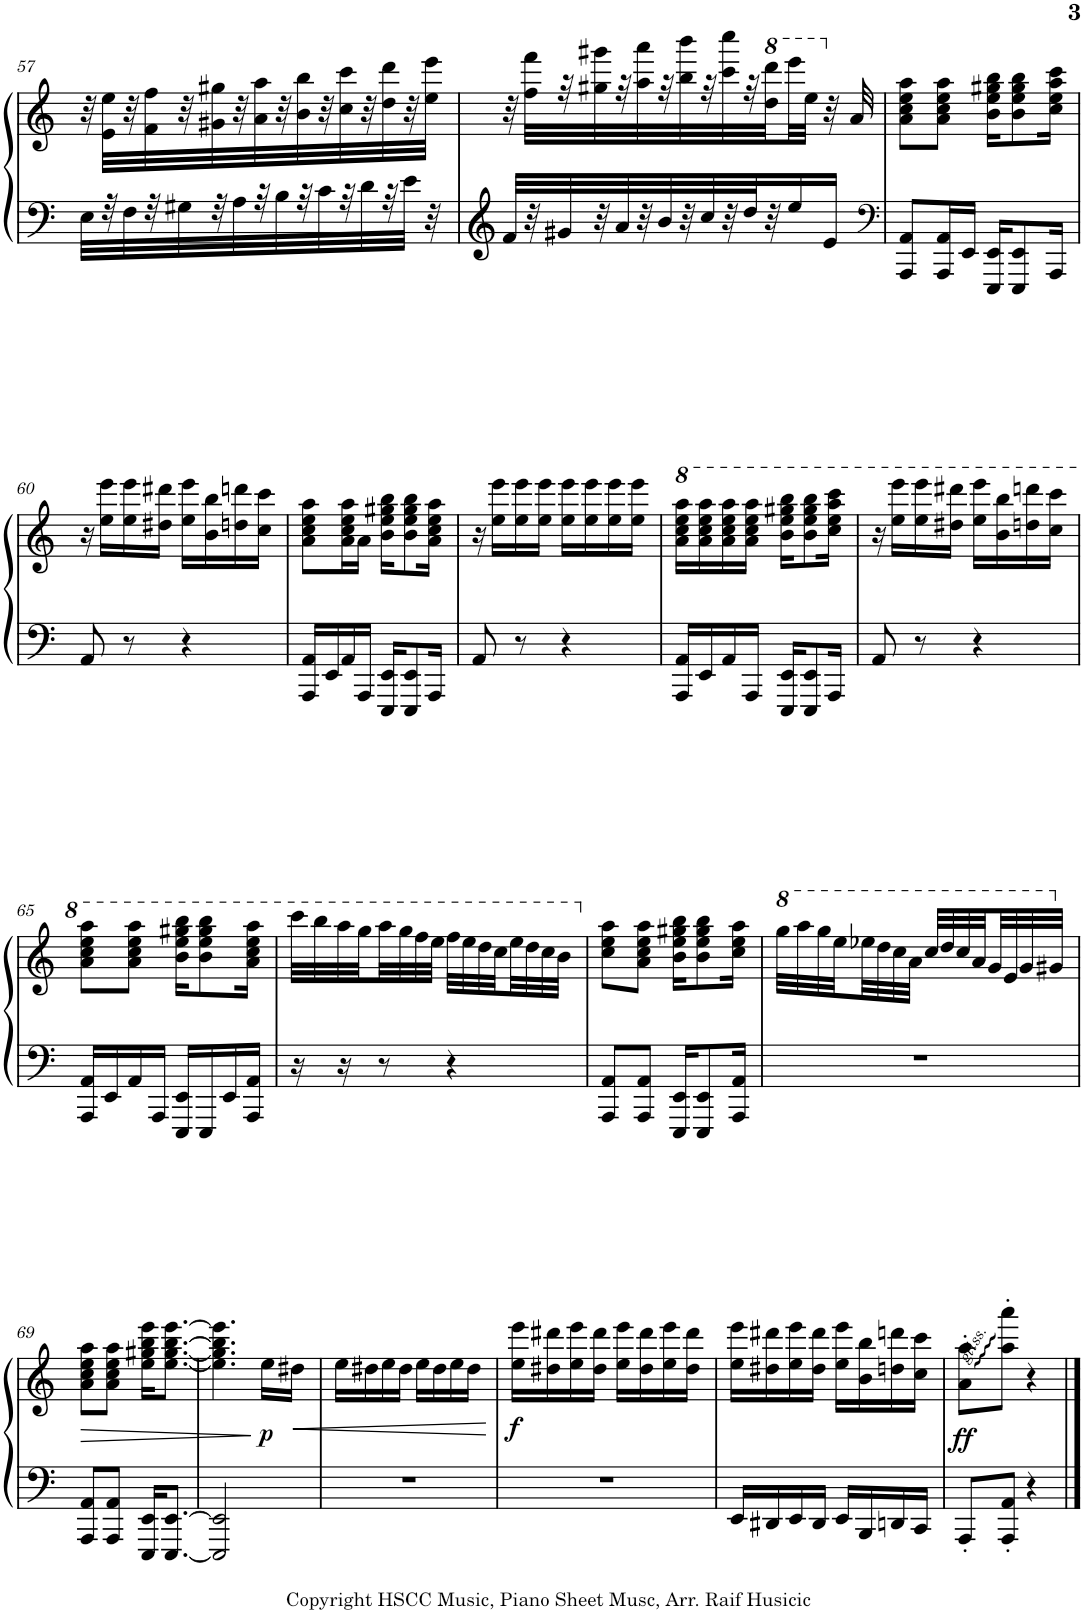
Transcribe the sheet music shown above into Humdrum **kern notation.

**kern	**kern	**dynam
*part1	*part1	*part1
*staff2	*staff1	*staff1/2
*I"Piano	*	*
*I'Pno.	*	*
!!LO:PB:g=z
*clefF4	*clefG2	*
*k[]	*k[]	*
*M2/4	*M2/4	*
=57	=57	=57
32E\LLL	32r	.
32r	32e\ 32ee\LLL	.
32F\	32r	.
32r	32f\ 32ff\	.
32G#X\	32r	.
32r	32g#X\ 32gg#X\	.
32A\	32r	.
32r	32a\ 32aa\	.
32B\	32r	.
32r	32b\ 32bb\	.
32c\	32r	.
32r	32cc\ 32ccc\	.
32d\	32r	.
32r	32dd\ 32ddd\	.
32e\JJJ	32r	.
32r	32ee\ 32eee\JJJ	.
=58	=58	=58
32f/LLL	32r	.
32r	32ff\ 32fff\LLL	.
32g#X/	32r	.
32r	32gg#X\ 32ggg#X\	.
32a/	32r	.
32r	32aa\ 32aaa\	.
32b/	32r	.
32r	32bb\ 32bbb\	.
32cc/	32r	.
32r	32ccc\ 32cccc\	.
32dd/	32r	.
*	*8va	*
32r	32ddd\ 32dddd\	.
16ee/	32eeee\	.
.	32eee\JJJ	.
*	*X8va	*
16e/JJ	32r	.
.	32a/	.
=59	=59	=59
*clefF4	*	*
8AAA/ 8AA/L	8a\ 8cc\ 8ee\ 8aa\L	.
16AAA/ 16AA/L	8a\ 8cc\ 8ee\ 8aa\J	.
16EE/JJ	.	.
16EEE/ 16EE/KL	16b\ 16ee\ 16gg#X\ 16bb\KL	.
8EEE/ 8EE/	8b\ 8ee\ 8gg#\ 8bb\	.
16AAA/Jk	16cc\ 16ee\ 16aa\ 16ccc\Jk	.
!!LO:LB:g=z
=60	=60	=60
8AA/	16r	.
.	16ee\ 16eee\LL	.
8r	16ee\ 16eee\	.
.	16dd#X\ 16ddd#X\JJ	.
4r	16ee\ 16eee\LL	.
.	16b\ 16bb\	.
.	16ddn\ 16dddn\	.
.	16cc\ 16ccc\JJ	.
=61	=61	=61
16AAA/ 16AA/LL	8a\ 8cc\ 8ee\ 8aa\L	.
16EE/	.	.
16AA/	16a\ 16cc\ 16ee\ 16aa\L	.
16AAA/JJ	16a\JJ	.
16EEE/ 16EE/KL	16b\ 16ee\ 16gg#X\ 16bb\KL	.
8EEE/ 8EE/	8b\ 8ee\ 8gg#\ 8bb\	.
16AAA/Jk	16a\ 16cc\ 16ee\ 16aa\Jk	.
=62	=62	=62
8AA/	16r	.
.	16ee\ 16eee\LL	.
8r	16ee\ 16eee\	.
.	16ee\ 16eee\JJ	.
4r	16ee\ 16eee\LL	.
.	16ee\ 16eee\	.
.	16ee\ 16eee\	.
.	16ee\ 16eee\JJ	.
=63	=63	=63
*	*8va	*
16AAA/ 16AA/LL	16aa\ 16ccc\ 16eee\ 16aaa\LL	.
16EE/	16aa\ 16ccc\ 16eee\ 16aaa\	.
16AA/	16aa\ 16ccc\ 16eee\ 16aaa\	.
16AAA/JJ	16aa\ 16ccc\ 16eee\ 16aaa\JJ	.
16EEE/ 16EE/KL	16bb\ 16eee\ 16ggg#X\ 16bbb\KL	.
8EEE/ 8EE/	8bb\ 8eee\ 8ggg#\ 8bbb\	.
16AAA/Jk	16ccc\ 16eee\ 16aaa\ 16cccc\Jk	.
=64	=64	=64
8AA/	16r	.
.	16eee\ 16eeee\LL	.
8r	16eee\ 16eeee\	.
.	16ddd#X\ 16dddd#X\JJ	.
4r	16eee\ 16eeee\LL	.
.	16bb\ 16bbb\	.
.	16dddn\ 16ddddn\	.
.	16ccc\ 16cccc\JJ	.
!!LO:LB:g=z
=65	=65	=65
16AAA/ 16AA/LL	8aa\ 8ccc\ 8eee\ 8aaa\L	.
16EE/	.	.
16AA/	8aa\ 8ccc\ 8eee\ 8aaa\J	.
16AAA/JJ	.	.
16EEE/ 16EE/LL	16bb\ 16eee\ 16ggg#X\ 16bbb\KL	.
16EEE/	8bb\ 8eee\ 8ggg#\ 8bbb\	.
16EE/	.	.
16AAA/ 16AA/JJ	16aa\ 16ccc\ 16eee\ 16aaa\Jk	.
=66	=66	=66
16r	32cccc\LLL	.
.	32bbb\	.
16r	32aaa\	.
.	32ggg\	.
8r	32aaa\	.
.	32ggg\	.
.	32fff\	.
.	32eee\JJJ	.
4r	32fff\LLL	.
.	32eee\	.
.	32ddd\	.
.	32ccc\	.
.	32eee\	.
.	32ddd\	.
.	32ccc\	.
.	32bb\JJJ	.
=67	=67	=67
*	*X8va	*
8AAA/ 8AA/L	8cc\ 8ee\ 8aa\L	.
8AAA/ 8AA/J	8a\ 8cc\ 8ee\ 8aa\J	.
16EEE/ 16EE/KL	16b\ 16ee\ 16gg#X\ 16bb\KL	.
8EEE/ 8EE/	8b\ 8ee\ 8gg#\ 8bb\	.
16AAA/ 16AA/Jk	16cc\ 16ee\ 16aa\Jk	.
=68	=68	=68
*	*8va	*
2r	32ggg\LLL	.
.	32aaa\	.
.	32ggg\	.
.	32eee\	.
.	32eee-X\	.
.	32ddd\	.
.	32ccc\	.
.	32aa\JJJ	.
.	32ccc/LLL	.
.	32ddd/	.
.	32ccc/	.
.	32aa/	.
.	32gg/	.
.	32ee/	.
.	32gg/	.
.	32gg#X/JJJ	.
!!LO:LB:g=z
=69	=69	=69
*	*X8va	*
!	!	!LO:HP:b
8AAA/ 8AA/L	8a\ 8cc\ 8ee\ 8aa\L	>
8AAA/ 8AA/J	8a\ 8cc\ 8ee\ 8aa\J	.
16EEE/ 16EE/KL	16ee\ 16gg#X\ 16bb\ 16eee\KL	.
[8.EEE/ [8.EE/J	[8.ee\ [8.gg#\ [8.bb\ [8.eee\J	.
=70	=70	=70
2EEE/] 2EE/]	4.ee\] 4.gg#\] 4.bb\] 4.eee\]	.
!	!	!LO:DY:n=1:b
.	16ee\LL	] p
!	!	!LO:HP:b
.	16dd#X\JJ	<
=71	=71	=71
2r	16ee\LL	.
.	16dd#X\	.
.	16ee\	.
.	16dd#\JJ	.
.	16ee\LL	.
.	16dd#\	.
.	16ee\	.
.	16dd#\JJ	.
.	.	[
=72	=72	=72
!	!	!LO:DY:b
2r	16ee\ 16eee\LL	f
.	16dd#X\ 16ddd#X\	.
.	16ee\ 16eee\	.
.	16dd#\ 16ddd#\JJ	.
.	16ee\ 16eee\LL	.
.	16dd#\ 16ddd#\	.
.	16ee\ 16eee\	.
.	16dd#\ 16ddd#\JJ	.
=73	=73	=73
16EE/LL	16ee\ 16eee\LL	.
16DD#X/	16dd#X\ 16ddd#X\	.
16EE/	16ee\ 16eee\	.
16DD#/JJ	16dd#\ 16ddd#\JJ	.
16EE/LL	16ee\ 16eee\LL	.
16BBB/	16b\ 16bb\	.
16DDn/	16ddn\ 16dddn\	.
16CC/JJ	16cc\ 16ccc\JJ	.
=74	=74	=74
!	!	!LO:DY:b
8AAA'/L	8a\' 8aa\'L	ff
8AAA/' 8AA/'J	8aa\' 8aaa\'J	.
4r	4r	.
==	==	==
*-	*-	*-
